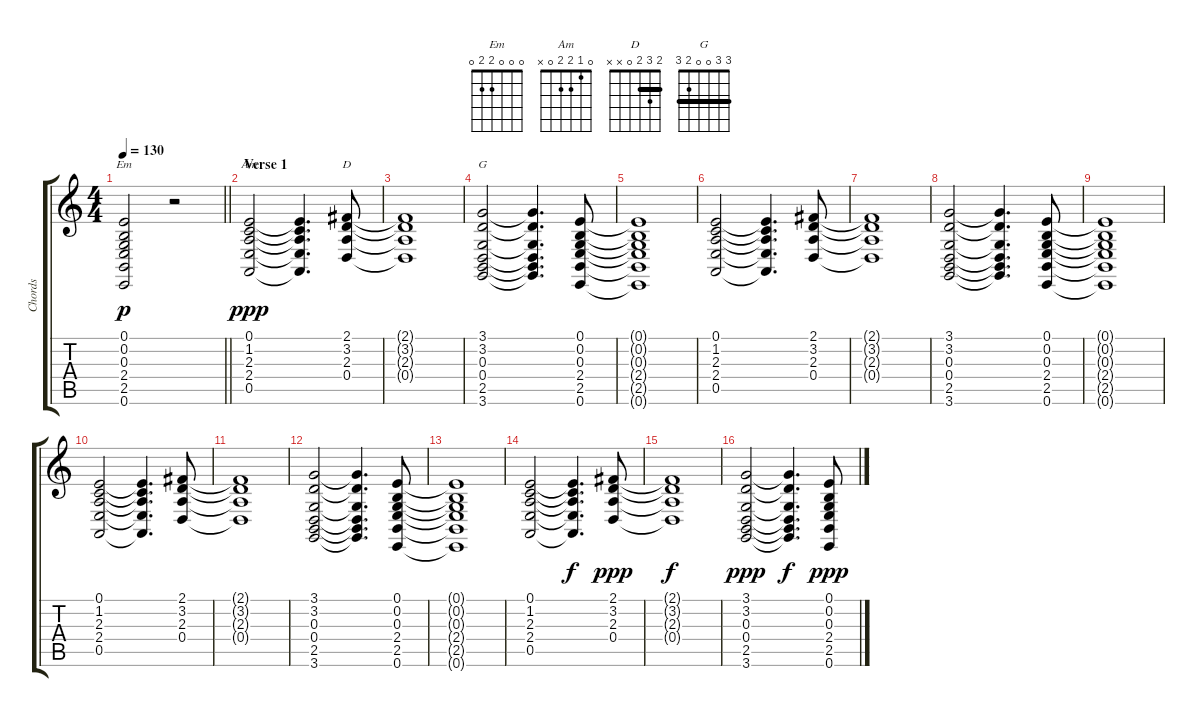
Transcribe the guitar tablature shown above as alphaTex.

\track ("Chords" "Chords") {instrument stringensemble1}
\staff {score tabs}
\tuning (E4 B3 G3 D3 A2 E2) {hide}
\chord ("Em" 0 0 0 2 2 0)
\chord ("Am" 0 1 2 2 0 x)
\chord ("D" 2 3 2 0 x x) {barre 2}
\chord ("G" 3 3 0 0 2 3) {barre 3}
\ts (4 4)
\tempo 130
\clef g2
\barLineRight lightlight
\ks aminor
(0.1 0.2 0.3 2.4 2.5 0.6).2{ch "Em" dy p} r.2 |
\section ("" "Verse 1")
(0.1 1.2 2.3 2.4 0.5).2{ch "Am" dy ppp} (0.1{t} 1.2{t} 2.3{t} 2.4{t} 0.5{t}).4{d} (2.1 3.2 2.3 0.4).8{ch "D"} |
(2.1{t} 3.2{t} 2.3{t} 0.4{t}).1 |
(3.1 3.2 0.3 0.4 2.5 3.6).2{ch "G"} (3.1{t} 3.2{t} 0.3{t} 0.4{t} 2.5{t} 3.6{t}).4{d} (0.1 0.2 0.3 2.4 2.5 0.6).8 |
(0.1{t} 0.2{t} 0.3{t} 2.4{t} 2.5{t} 0.6{t}).1 |
(0.1 1.2 2.3 2.4 0.5).2 (0.1{t} 1.2{t} 2.3{t} 2.4{t} 0.5{t}).4{d} (2.1 3.2 2.3 0.4).8 |
(2.1{t} 3.2{t} 2.3{t} 0.4{t}).1 |
(3.1 3.2 0.3 0.4 2.5 3.6).2 (3.1{t} 3.2{t} 0.3{t} 0.4{t} 2.5{t} 3.6{t}).4{d} (0.1 0.2 0.3 2.4 2.5 0.6).8 |
(0.1{t} 0.2{t} 0.3{t} 2.4{t} 2.5{t} 0.6{t}).1 |
(0.1 1.2 2.3 2.4 0.5).2 (0.1{t} 1.2{t} 2.3{t} 2.4{t} 0.5{t}).4{d} (2.1 3.2 2.3 0.4).8 |
(2.1{t} 3.2{t} 2.3{t} 0.4{t}).1 |
(3.1 3.2 0.3 0.4 2.5 3.6).2 (3.1{t} 3.2{t} 0.3{t} 0.4{t} 2.5{t} 3.6{t}).4{d} (0.1 0.2 0.3 2.4 2.5 0.6).8 |
(0.1{t} 0.2{t} 0.3{t} 2.4{t} 2.5{t} 0.6{t}).1 |
(0.1 1.2 2.3 2.4 0.5).2 (0.1{t} 1.2{t} 2.3{t} 2.4{t} 0.5{t}).4{d dy f} (2.1 3.2 2.3 0.4).8{dy ppp} |
(2.1{t} 3.2{t} 2.3{t} 0.4{t}).1{dy f} |
(3.1 3.2 0.3 0.4 2.5 3.6).2{dy ppp} (3.1{t} 3.2{t} 0.3{t} 0.4{t} 2.5{t} 3.6{t}).4{d dy f} (0.1 0.2 0.3 2.4 2.5 0.6).8{dy ppp}
